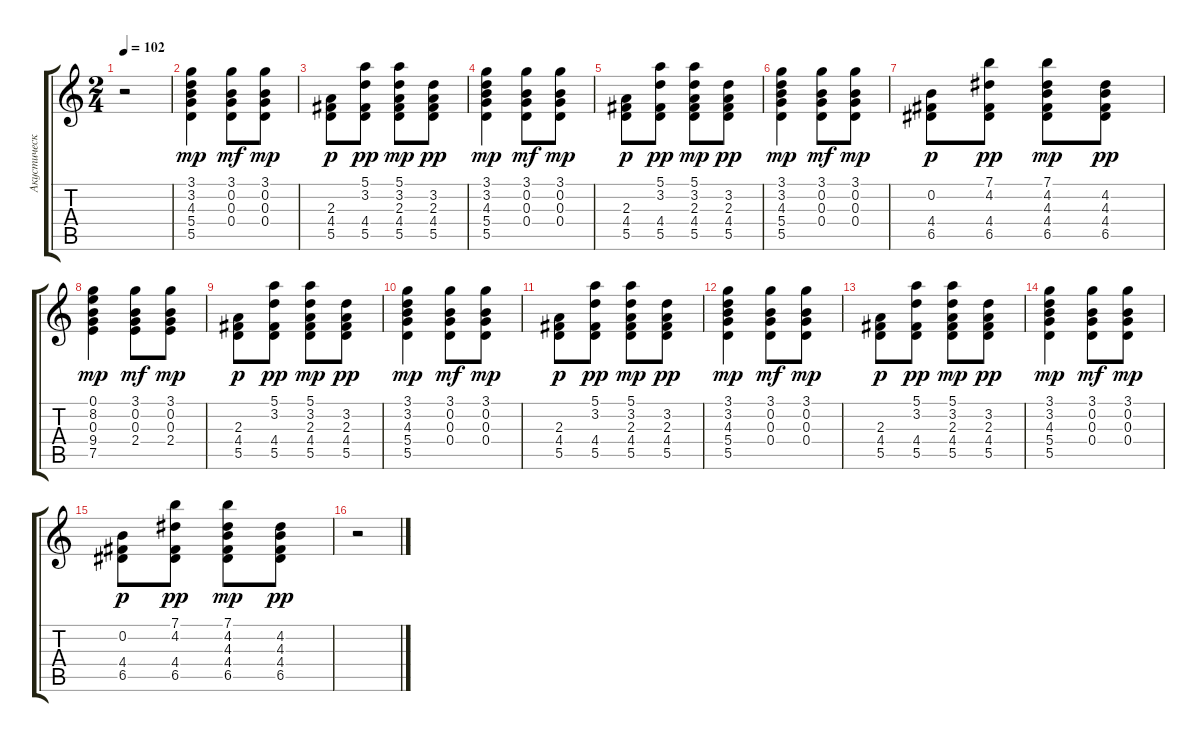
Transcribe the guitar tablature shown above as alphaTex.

\track ("Акустическая гитара" "Акустическ") {instrument acousticguitarsteel}
\staff {score tabs}
\tuning (E4 B3 G3 D3 A2 E2) {hide}
\ts (2 4)
\tempo 102
\clef g2
\ks c
r.2{dy pp} |
(3.1 3.2 4.3 5.4 5.5).4{dy mp} (3.1 0.2 0.3 0.4).8{dy mf} (3.1 0.2 0.3 0.4).8{dy mp} |
(2.3 4.4 5.5).8{dy p} (5.1 3.2 4.4 5.5).8{dy pp} (5.1 3.2 2.3 4.4 5.5).8{dy mp} (3.2 2.3 4.4 5.5).8{dy pp} |
(3.1 3.2 4.3 5.4 5.5).4{dy mp} (3.1 0.2 0.3 0.4).8{dy mf} (3.1 0.2 0.3 0.4).8{dy mp} |
(2.3 4.4 5.5).8{dy p} (5.1 3.2 4.4 5.5).8{dy pp} (5.1 3.2 2.3 4.4 5.5).8{dy mp} (3.2 2.3 4.4 5.5).8{dy pp} |
(3.1 3.2 4.3 5.4 5.5).4{dy mp} (3.1 0.2 0.3 0.4).8{dy mf} (3.1 0.2 0.3 0.4).8{dy mp} |
(0.2 4.4 6.5).8{dy p} (7.1 4.2 4.4 6.5).8{dy pp} (7.1 4.2 4.3 4.4 6.5).8{dy mp} (4.2 4.3 4.4 6.5).8{dy pp} |
(0.1 8.2 0.3 9.4 7.5).4{dy mp} (3.1 0.2 0.3 2.4).8{dy mf} (3.1 0.2 0.3 2.4).8{dy mp} |
(2.3 4.4 5.5).8{dy p} (5.1 3.2 4.4 5.5).8{dy pp} (5.1 3.2 2.3 4.4 5.5).8{dy mp} (3.2 2.3 4.4 5.5).8{dy pp} |
(3.1 3.2 4.3 5.4 5.5).4{dy mp} (3.1 0.2 0.3 0.4).8{dy mf} (3.1 0.2 0.3 0.4).8{dy mp} |
(2.3 4.4 5.5).8{dy p} (5.1 3.2 4.4 5.5).8{dy pp} (5.1 3.2 2.3 4.4 5.5).8{dy mp} (3.2 2.3 4.4 5.5).8{dy pp} |
(3.1 3.2 4.3 5.4 5.5).4{dy mp} (3.1 0.2 0.3 0.4).8{dy mf} (3.1 0.2 0.3 0.4).8{dy mp} |
(2.3 4.4 5.5).8{dy p} (5.1 3.2 4.4 5.5).8{dy pp} (5.1 3.2 2.3 4.4 5.5).8{dy mp} (3.2 2.3 4.4 5.5).8{dy pp} |
(3.1 3.2 4.3 5.4 5.5).4{dy mp} (3.1 0.2 0.3 0.4).8{dy mf} (3.1 0.2 0.3 0.4).8{dy mp} |
(0.2 4.4 6.5).8{dy p} (7.1 4.2 4.4 6.5).8{dy pp} (7.1 4.2 4.3 4.4 6.5).8{dy mp} (4.2 4.3 4.4 6.5).8{dy pp} |
r.2
